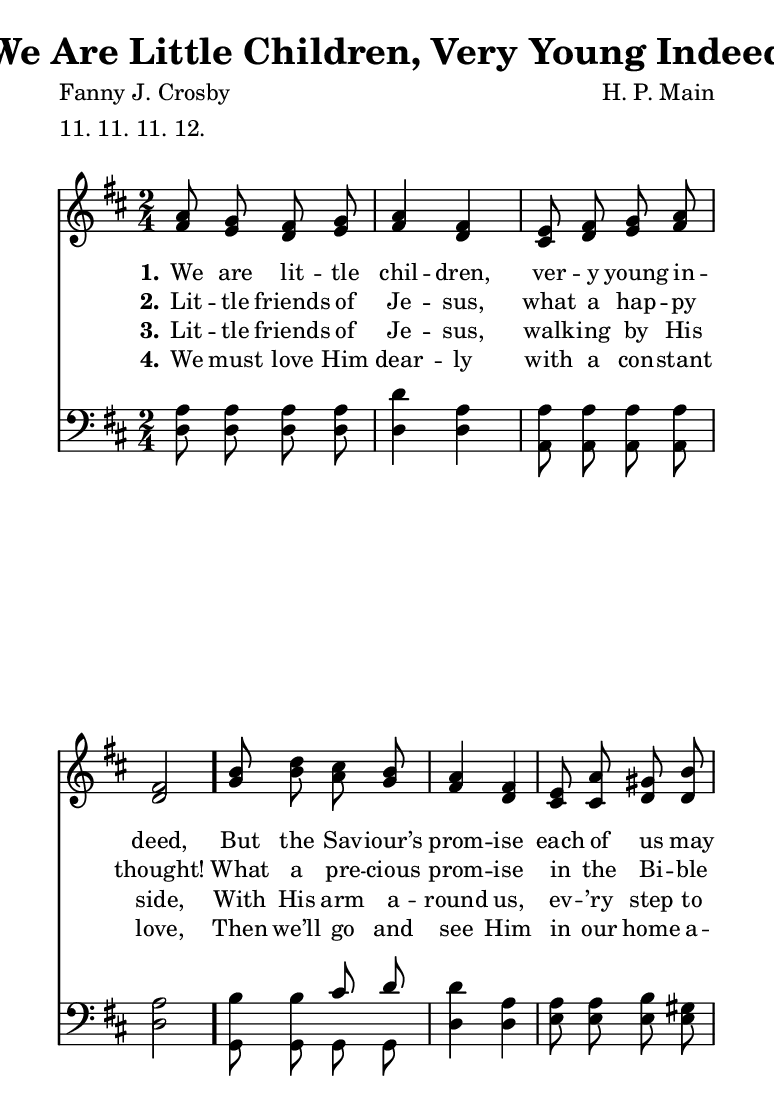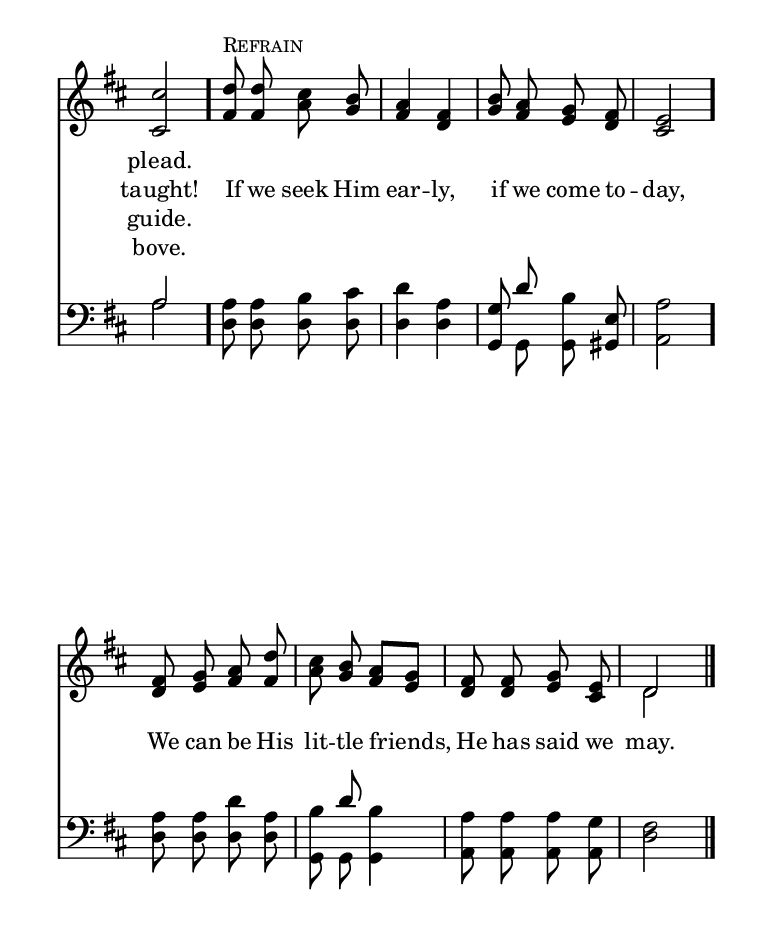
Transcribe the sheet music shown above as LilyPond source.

\include "common/global.ily"
\paper {
  \include "common/paper.ily"
  ragged-last-bottom = ##t
  system-system-spacing.padding = 11
}

\header{
  %children
  hymnnumber = "366"
  title = "We Are Little Children, Very Young Indeed"
  tunename = "Portbrush"
  meter = "11. 11. 11. 12."
  poet = "Fanny J. Crosby"
  composer = "H. P. Main"
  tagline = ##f
}

global = {
  \include "common/overrides.ily"
  \override Staff.TimeSignature.style = #'numbered
  \time 2/4
  \override Score.MetronomeMark.transparent = ##t % hide all fermata changes too
  \tempo 8=120
  \key d \major
  \autoBeamOff
}

patternA = { c8 c c c | c4 c | c8 c c c | c2 | }

notesSoprano = {
\global
\relative c'' {

  \changePitch \patternA { a g fis g | a fis | e fis g a | fis }
  \changePitch \patternA { b d cis b | a fis | e a gis b | cis }

  << s^\markup { \small \caps "Refrain" }
  \changePitch \patternA { d d cis b | a fis | b a g fis | e } >>
  fis8 g a d | cis b a[ g] | fis fis g e | d2 |

  \bar "|."

}
}

notesAlto = {
\global
\relative e' {

  \changePitch \patternA { fis e d e | fis d | cis d e fis | d }
  \changePitch \patternA { g b a g | fis d | cis cis d d | cis }

  \changePitch \patternA { fis fis a g | fis d | g fis e d | cis }
  d8 e fis fis | a g fis[ e] d d e cis | d2 |

}
}

notesTenor = {
\global
\relative a {

  \changePitch \patternA { a a a a | d a | a a a a | a }
  \changePitch \patternA { b b cis d | d a | a a b gis | a }

  \changePitch \patternA { a a b cis | d a | g d' b e, | a }
  a8 a d a | b d b4 | a8 a a g | fis2 |

}
}

notesBass = {
\global
\relative f {

  \changePitch \patternA { d d d d | d d | a a a a | d }
  \changePitch \patternA { g, g g g | d' d | e e e e | a }

  \changePitch \patternA { d, d d d | d d | g, g g gis | a }
  d8 d d d | g, g g4 | a8 a a a | d2 |

}
}

Refrain = \lyricmode {

If we seek Him ear -- ly, if we come to -- day, \bar "."
We can be His lit -- tle friends, He has said we may. \bar "."

}

wordsA = \lyricmode {
\set stanza = "1."

We are lit -- tle chil -- dren, ver -- y young in -- deed, \bar "."
But the Sav -- iour’s prom -- ise each of us may plead. \bar "."

}

wordsB = \lyricmode {
\set stanza = "2."

Lit -- tle friends of Je -- sus, what a hap -- py thought!
What a pre -- cious prom -- ise in the Bi -- ble taught!

\Refrain

}

wordsC = \lyricmode {
\set stanza = "3."

Lit -- tle friends of Je -- sus, walk -- ing by His side,
With His arm a -- round us, ev -- ’ry step to guide.

}

wordsD = \lyricmode {
\set stanza = "4."

We must love Him dear -- ly with a con -- stant love,
Then we’ll go and see Him in our home a -- bove.

}

\score {
  \context ChoirStaff <<
    \context Staff = upper <<
      \set Staff.autoBeaming = ##f
      \set ChoirStaff.systemStartDelimiter = #'SystemStartBar
      \set ChoirStaff.printPartCombineTexts = ##f
      \partcombine #'(2 . 9) \notesSoprano \notesAlto
      \context NullVoice = sopranos { \voiceOne << \notesSoprano >> }
      \context NullVoice = altos { \voiceTwo << \notesAlto >> }
      \context Lyrics = one   \lyricsto sopranos \wordsA
      \context Lyrics = two   \lyricsto sopranos \wordsB
      \context Lyrics = three \lyricsto sopranos \wordsC
      \context Lyrics = four  \lyricsto sopranos \wordsD
    >>
    \context Staff = men <<
      \set Staff.autoBeaming = ##f
      \clef bass
      \set ChoirStaff.printPartCombineTexts = ##f
      \partcombine #'(2 . 9) \notesTenor \notesBass
      \context NullVoice = tenors { \voiceOne << \notesTenor >> }
      \context NullVoice = basses { \voiceTwo << \notesBass >> }
    >>
  >>
  \layout {
    \include "common/layout.ily"
  }
  \midi{
    \include "common/midi.ily"
  }
}

\version "2.19.49"  % necessary for upgrading to future LilyPond versions.

% vi:set et ts=2 sw=2 ai nocindent syntax=lilypond:
